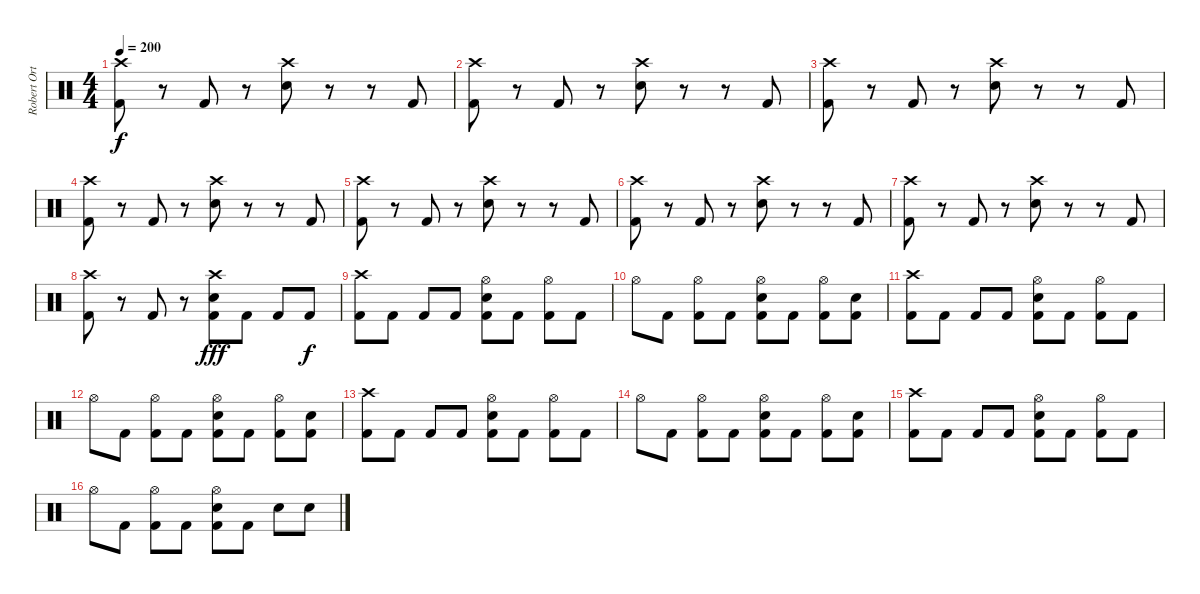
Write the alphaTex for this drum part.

\track ("Robert Ortiz" "Robert Ort") {instrument percussion}
\staff {score}
\articulation defaults
\ts (4 4)
\tempo 200
\clef neutral
\ks c
("Crash high (hit)" "Kick (hit) 2").8{dy f} r.8 "Kick (hit) 2".8 r.8 ("Crash high (hit)" "Electric Snare (hit)").8 r.8 r.8 "Kick (hit) 2".8 |
("Crash high (hit)" "Kick (hit) 2").8 r.8 "Kick (hit) 2".8 r.8 ("Crash high (hit)" "Electric Snare (hit)").8 r.8 r.8 "Kick (hit) 2".8 |
("Crash high (hit)" "Kick (hit) 2").8 r.8 "Kick (hit) 2".8 r.8 ("Crash high (hit)" "Electric Snare (hit)").8 r.8 r.8 "Kick (hit) 2".8 |
("Crash high (hit)" "Kick (hit) 2").8 r.8 "Kick (hit) 2".8 r.8 ("Crash high (hit)" "Electric Snare (hit)").8 r.8 r.8 "Kick (hit) 2".8 |
("Crash high (hit)" "Kick (hit) 2").8 r.8 "Kick (hit) 2".8 r.8 ("Crash high (hit)" "Electric Snare (hit)").8 r.8 r.8 "Kick (hit) 2".8 |
("Crash high (hit)" "Kick (hit) 2").8 r.8 "Kick (hit) 2".8 r.8 ("Crash high (hit)" "Electric Snare (hit)").8 r.8 r.8 "Kick (hit) 2".8 |
("Crash high (hit)" "Kick (hit) 2").8 r.8 "Kick (hit) 2".8 r.8 ("Crash high (hit)" "Electric Snare (hit)").8 r.8 r.8 "Kick (hit) 2".8 |
("Crash high (hit)" "Kick (hit) 2").8 r.8 "Kick (hit) 2".8 r.8 ("Crash high (hit)" "Electric Snare (hit)" "Kick (hit) 2").8{dy fff} "Kick (hit) 2".8 "Kick (hit) 2".8 "Kick (hit) 2".8{dy f} |
("Crash high (hit)" "Kick (hit) 2").8{volume 12} "Kick (hit) 2".8 "Kick (hit) 2".8 "Kick (hit) 2".8 ("Hi-Hat (open)" "Electric Snare (hit)" "Kick (hit) 2").8 "Kick (hit) 2".8 ("Hi-Hat (open)" "Kick (hit) 2").8 "Kick (hit) 2".8 |
"Hi-Hat (open)".8 "Kick (hit) 2".8 ("Hi-Hat (open)" "Kick (hit) 2").8 "Kick (hit) 2".8 ("Hi-Hat (open)" "Electric Snare (hit)" "Kick (hit) 2").8 "Kick (hit) 2".8 ("Hi-Hat (open)" "Kick (hit) 2").8 ("Electric Snare (hit)" "Kick (hit) 2").8 |
("Crash high (hit)" "Kick (hit) 2").8 "Kick (hit) 2".8 "Kick (hit) 2".8 "Kick (hit) 2".8 ("Hi-Hat (open)" "Electric Snare (hit)" "Kick (hit) 2").8 "Kick (hit) 2".8 ("Hi-Hat (open)" "Kick (hit) 2").8 "Kick (hit) 2".8 |
"Hi-Hat (open)".8 "Kick (hit) 2".8 ("Hi-Hat (open)" "Kick (hit) 2").8 "Kick (hit) 2".8 ("Hi-Hat (open)" "Electric Snare (hit)" "Kick (hit) 2").8 "Kick (hit) 2".8 ("Hi-Hat (open)" "Kick (hit) 2").8 ("Electric Snare (hit)" "Kick (hit) 2").8 |
("Crash high (hit)" "Kick (hit) 2").8 "Kick (hit) 2".8 "Kick (hit) 2".8 "Kick (hit) 2".8 ("Hi-Hat (open)" "Electric Snare (hit)" "Kick (hit) 2").8 "Kick (hit) 2".8 ("Hi-Hat (open)" "Kick (hit) 2").8 "Kick (hit) 2".8 |
"Hi-Hat (open)".8 "Kick (hit) 2".8 ("Hi-Hat (open)" "Kick (hit) 2").8 "Kick (hit) 2".8 ("Hi-Hat (open)" "Electric Snare (hit)" "Kick (hit) 2").8 "Kick (hit) 2".8 ("Hi-Hat (open)" "Kick (hit) 2").8 ("Electric Snare (hit)" "Kick (hit) 2").8 |
("Crash high (hit)" "Kick (hit) 2").8 "Kick (hit) 2".8 "Kick (hit) 2".8 "Kick (hit) 2".8 ("Hi-Hat (open)" "Electric Snare (hit)" "Kick (hit) 2").8 "Kick (hit) 2".8 ("Hi-Hat (open)" "Kick (hit) 2").8 "Kick (hit) 2".8 |
"Hi-Hat (open)".8 "Kick (hit) 2".8 ("Hi-Hat (open)" "Kick (hit) 2").8 "Kick (hit) 2".8 ("Hi-Hat (open)" "Electric Snare (hit)" "Kick (hit) 2").8 "Kick (hit) 2".8 "Electric Snare (hit)".8 "Electric Snare (hit)".8
